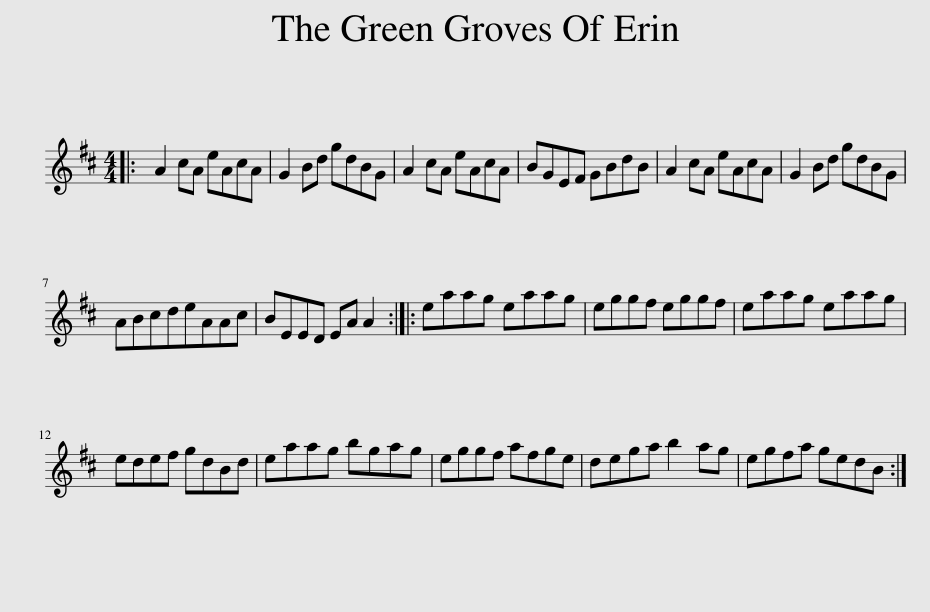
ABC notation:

X:1
L:1/8
M:4/4
I:linebreak $
K:D
V:1 treble
V:1
|: A2 cA eAcA | G2 Bd gdBG | A2 cA eAcA | BGEF GBdB | A2 cA eAcA | %5
 G2 Bd gdBG |$ ABcdeAAc | BEED EA A2 :: eaag eaag | eggf eggf | %10
 eaag eaag |$ edef gdBd | eaag bgag | eggf afge | dega b2 ag | %15
 egfa gedB :| %16
